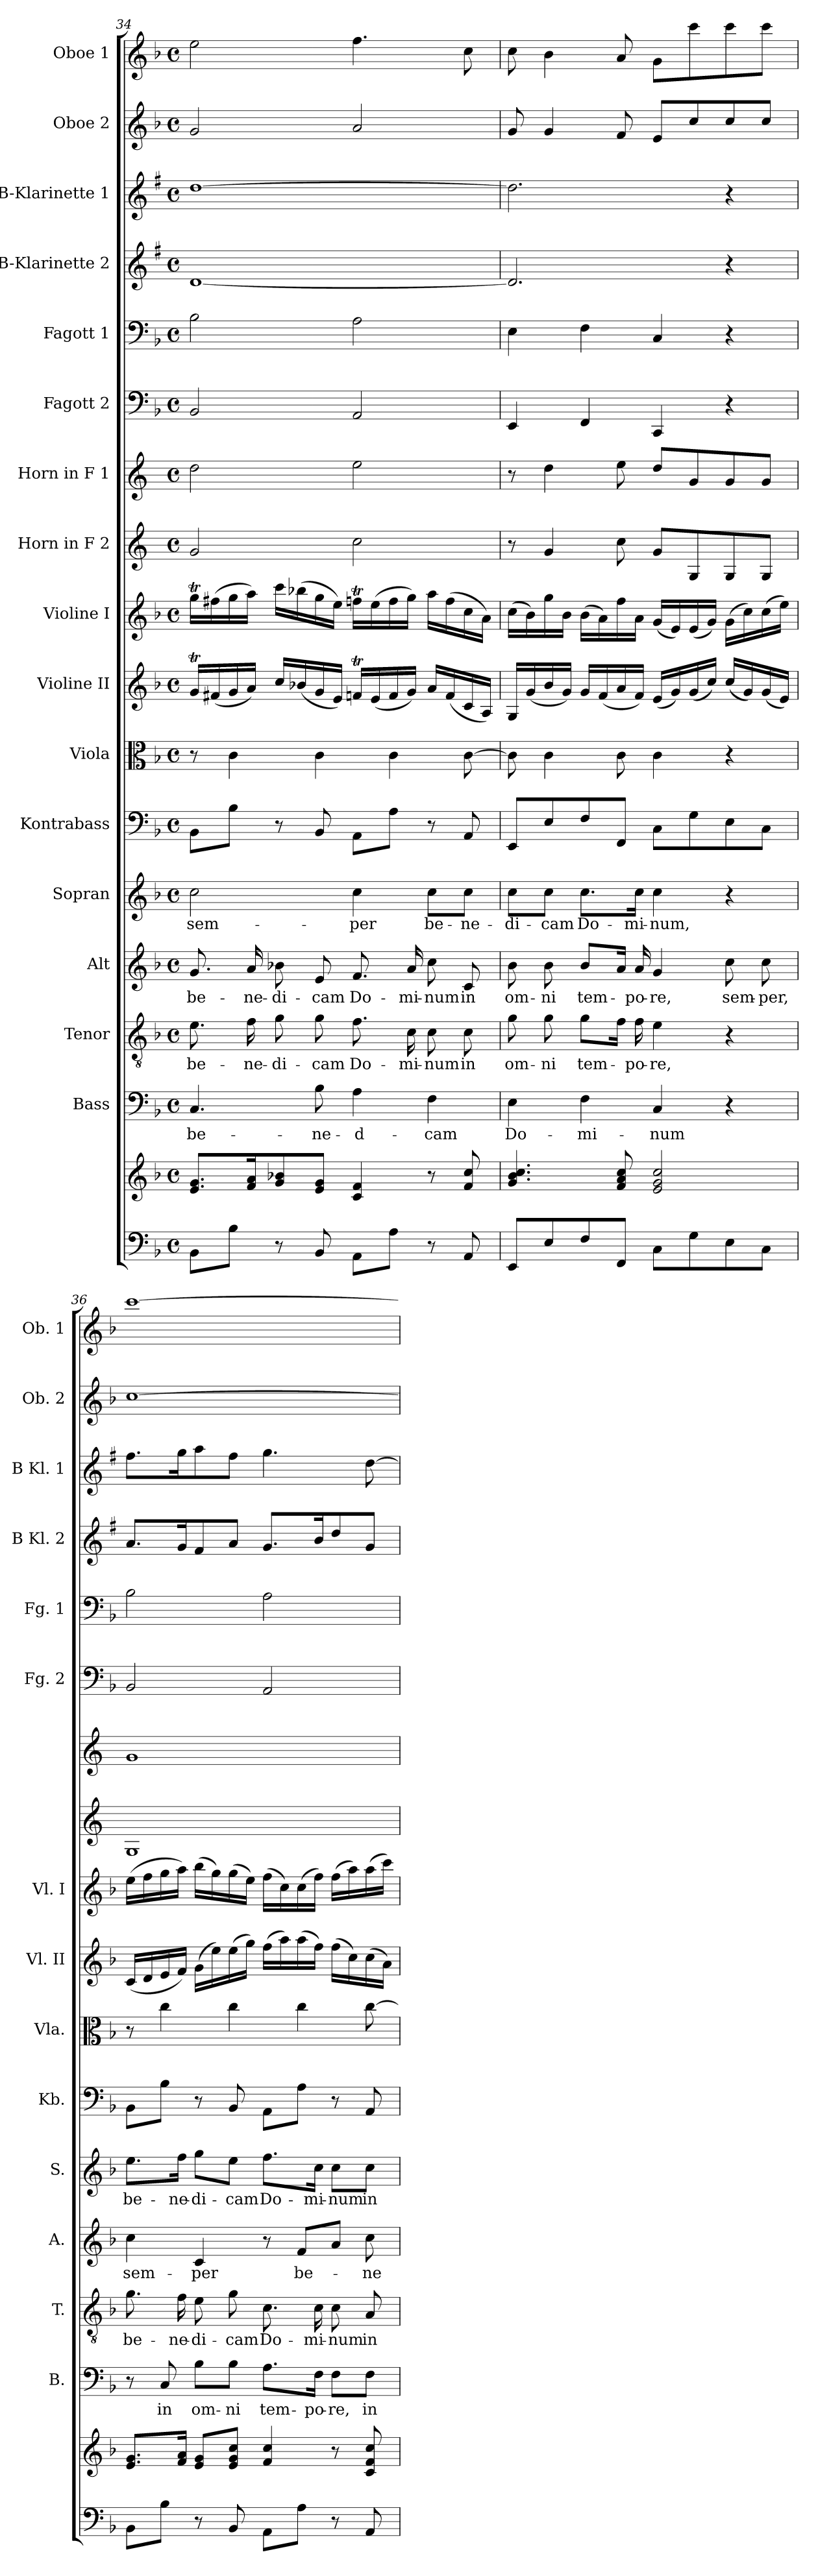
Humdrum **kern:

**kern	**kern	**kern	**text	**kern	**text	**kern	**text	**kern	**text	**kern	**kern	**kern	**kern	**kern	**kern	**kern	**kern	**kern	**kern	**kern	**kern
*part17	*part17	*part16	*part16	*part15	*part15	*part14	*part14	*part13	*part13	*part12	*part11	*part10	*part9	*part8	*part7	*part6	*part5	*part4	*part3	*part2	*part1
*staff18	*staff17	*staff16	*staff16	*staff15	*staff15	*staff14	*staff14	*staff13	*staff13	*staff12	*staff11	*staff10	*staff9	*staff8	*staff7	*staff6	*staff5	*staff4	*staff3	*staff2	*staff1
*	*	*I"Bass	*	*I"Tenor	*	*I"Alt	*	*I"Sopran	*	*I"Kontrabass	*I"Viola	*I"Violine II	*I"Violine I	*I"Horn in F 2	*I"Horn in F 1	*I"Fagott 2	*I"Fagott 1	*I"B-Klarinette 2	*I"B-Klarinette 1	*I"Oboe 2	*I"Oboe 1
*	*	*I'B.	*	*I'T.	*	*I'A.	*	*I'S.	*	*I'Kb.	*I'Vla.	*I'Vl. II	*I'Vl. I	*	*	*I'Fg. 2	*I'Fg. 1	*I'B Kl. 2	*I'B Kl. 1	*I'Ob. 2	*I'Ob. 1
*clefF4	*clefG2	*clefF4	*	*clefGv2	*	*clefG2	*	*clefG2	*	*clefF4	*clefC3	*clefG2	*clefG2	*clefG2	*clefG2	*clefF4	*clefF4	*clefG2	*clefG2	*clefG2	*clefG2
*	*	*	*	*	*	*	*	*	*	*ITrd7c12	*	*	*	*ITrd4c7	*ITrd4c7	*	*	*ITrd1c2	*ITrd1c2	*	*
*k[b-]	*k[b-]	*k[b-]	*	*k[b-]	*	*k[b-]	*	*k[b-]	*	*k[b-]	*k[b-]	*k[b-]	*k[b-]	*k[b-]	*k[b-]	*k[b-]	*k[b-]	*k[b-]	*k[b-]	*k[b-]	*k[b-]
*F:	*F:	*F:	*	*F:	*	*F:	*	*F:	*	*F:	*F:	*F:	*F:	*F:	*F:	*F:	*F:	*F:	*F:	*F:	*F:
*M4/4	*M4/4	*M4/4	*	*M4/4	*	*M4/4	*	*M4/4	*	*M4/4	*M4/4	*M4/4	*M4/4	*M4/4	*M4/4	*M4/4	*M4/4	*M4/4	*M4/4	*M4/4	*M4/4
*met(c)	*met(c)	*met(c)	*	*met(c)	*	*met(c)	*	*met(c)	*	*met(c)	*met(c)	*met(c)	*met(c)	*met(c)	*met(c)	*met(c)	*met(c)	*met(c)	*met(c)	*met(c)	*met(c)
=34	=34	=34	=34	=34	=34	=34	=34	=34	=34	=34	=34	=34	=34	=34	=34	=34	=34	=34	=34	=34	=34
!	!	!	!LO:LY:b	!	!LO:LY:b	!	!LO:LY:b	!	!LO:LY:b	!	!	!	!	!	!	!	!	!	!	!	!
8BB-\L	8.e/ 8.g/L	4.C/	be-	8.e\	be-	8.g/	be-	2cc\	sem-	8BBB-\L	8r	16gT/LL	16ggT\LL	2c/	2g\	2BB-/	2B-\	[1c	[1cc	2g/	2ee\
.	.	.	.	.	.	.	.	.	.	.	.	(<16f#X/	(>16ff#X\	.	.	.	.	.	.	.	.
8B-\J	.	.	.	.	.	.	.	.	.	8BB-\J	4c\	16g/	16gg\	.	.	.	.	.	.	.	.
!	!	!	!	!	!LO:LY:b	!	!LO:LY:b	!	!	!	!	!	!	!	!	!	!	!	!	!	!
.	16f/ 16a/k	.	.	16f\	-ne-	16a/	-ne-	.	.	.	.	16a/JJ)	16aa\JJ)	.	.	.	.	.	.	.	.
!	!	!	!	!	!LO:LY:b	!	!LO:LY:b	!	!	!	!	!	!	!	!	!	!	!	!	!	!
8r	8g/ 8b-X/	.	.	8g\	-di-	8b-X\	-di-	.	.	8r	.	16cc/LL	16ccc\LL	.	.	.	.	.	.	.	.
.	.	.	.	.	.	.	.	.	.	.	.	(<16b-X/	(>16bb-X\	.	.	.	.	.	.	.	.
!	!	!	!LO:LY:b	!	!LO:LY:b	!	!LO:LY:b	!	!	!	!	!	!	!	!	!	!	!	!	!	!
8BB-/	8e/ 8g/J	8B-\	-ne-	8g\	-cam	8e/	-cam	.	.	8BBB-/	4c\	16g/	16gg\	.	.	.	.	.	.	.	.
.	.	.	.	.	.	.	.	.	.	.	.	16e/JJ)	16ee\JJ)	.	.	.	.	.	.	.	.
!	!	!	!LO:LY:b	!	!LO:LY:b	!	!LO:LY:b	!	!LO:LY:b	!	!	!	!	!	!	!	!	!	!	!	!
8AA\L	4c/ 4f/	4A\	-d-	8.f\	Do-	8.f/	Do-	4cc\	-per	8AAA\L	.	16fnT/LL	16ffnT\LL	2f\	2a\	2AA/	2A\	.	.	2a/	4.ff\
.	.	.	.	.	.	.	.	.	.	.	.	(<16e/	(>16ee\	.	.	.	.	.	.	.	.
8A\J	.	.	.	.	.	.	.	.	.	8AA\J	4c\	16f/	16ff\	.	.	.	.	.	.	.	.
!	!	!	!	!	!LO:LY:b	!	!LO:LY:b	!	!	!	!	!	!	!	!	!	!	!	!	!	!
.	.	.	.	16c\	-mi-	16a/	-mi-	.	.	.	.	16g/JJ)	16gg\JJ)	.	.	.	.	.	.	.	.
!	!	!	!LO:LY:b	!	!LO:LY:b	!	!LO:LY:b	!	!LO:LY:b	!	!	!	!	!	!	!	!	!	!	!	!
8r	8r	4F\	-cam	8c\	-num	8cc\	-num	8cc\L	be-	8r	.	16a/LL	16aa\LL	.	.	.	.	.	.	.	.
.	.	.	.	.	.	.	.	.	.	.	.	(<16f/	(>16ff\	.	.	.	.	.	.	.	.
!	!	!	!	!	!LO:LY:b	!	!LO:LY:b	!	!LO:LY:b	!	!	!	!	!	!	!	!	!	!	!	!
8AA/	8f/ 8cc/	.	.	8c\	in	8c/	in	8cc\J	-ne-	8AAA/	[8c\	16c/	16cc\	.	.	.	.	.	.	.	8cc\
.	.	.	.	.	.	.	.	.	.	.	.	16A/JJ)	16a\JJ)	.	.	.	.	.	.	.	.
!!LO:PB:g=z
=35	=35	=35	=35	=35	=35	=35	=35	=35	=35	=35	=35	=35	=35	=35	=35	=35	=35	=35	=35	=35	=35
!	!	!	!LO:LY:b	!	!LO:LY:b	!	!LO:LY:b	!	!LO:LY:b	!	!	!	!	!	!	!	!	!	!	!	!
8EE/L	4.g/ 4.b-/ 4.cc/	4E\	Do-	8g\	om-	8b-\	om-	8cc\L	-di-	8EEE/L	8c\]	16G/LL	(>16cc\LL	8r	8r	4EE/	4E\	2.c/]	2.cc\]	8g/	8cc\
.	.	.	.	.	.	.	.	.	.	.	.	(<16g/	16b-\)	.	.	.	.	.	.	.	.
!	!	!	!	!	!LO:LY:b	!	!LO:LY:b	!	!LO:LY:b	!	!	!	!	!	!	!	!	!	!	!	!
8E/	.	.	.	8g\	-ni	8b-\	-ni	8cc\J	-cam	8EE/	4c\	16b-/	16gg\	4c/	4g\	.	.	.	.	4g/	4b-\
.	.	.	.	.	.	.	.	.	.	.	.	16g/JJ)	16b-\JJ	.	.	.	.	.	.	.	.
!	!	!	!LO:LY:b	!	!LO:LY:b	!	!LO:LY:b	!	!LO:LY:b	!	!	!	!	!	!	!	!	!	!	!	!
8F/	.	4F\	-mi-	8g\L	tem-	8b-/L	tem-	8.cc\L	Do-	8FF/	.	16g/LL	(>16b-\LL	.	.	4FF/	4F\	.	.	.	.
.	.	.	.	.	.	.	.	.	.	.	.	(<16f/	16a\)	.	.	.	.	.	.	.	.
8FF/J	8f/ 8a/ 8cc/	.	.	16f\Jk	.	16a/Jk	.	.	.	8FFF/J	8c\	16a/	16ff\	8f\	8a\	.	.	.	.	8f/	8a/
!	!	!	!	!	!LO:LY:b	!	!LO:LY:b	!	!LO:LY:b	!	!	!	!	!	!	!	!	!	!	!	!
.	.	.	.	16f\	-po-	16a/	-po-	16cc\Jk	-mi-	.	.	16f/JJ)	16a\JJ	.	.	.	.	.	.	.	.
!	!	!	!LO:LY:b	!	!LO:LY:b	!	!LO:LY:b	!	!LO:LY:b	!	!	!	!	!	!	!	!	!	!	!	!
8C\L	2e/ 2g/ 2cc/	4C/	-num	4e\	-re,	4g/	-re,	4cc\	-num,	8CC\L	4c\	(<16e/LL	(<16g/LL	8c/L	8g/L	4CC/	4C/	.	.	8e/L	8g\L
.	.	.	.	.	.	.	.	.	.	.	.	16g/)	16e/)	.	.	.	.	.	.	.	.
8G\	.	.	.	.	.	.	.	.	.	8GG\	.	(<16g/	(<16e/	8C/	8c/	.	.	.	.	8cc/	8ccc\
.	.	.	.	.	.	.	.	.	.	.	.	16cc/JJ)	16g/JJ)	.	.	.	.	.	.	.	.
!	!	!	!	!	!	!	!LO:LY:b	!	!	!	!	!	!	!	!	!	!	!	!	!	!
8E\	.	4r	.	4r	.	8cc\	sem-	4r	.	8EE\	4r	(<16cc/LL	(>16g\LL	8C/	8c/	4r	4r	4r	4r	8cc/	8ccc\
.	.	.	.	.	.	.	.	.	.	.	.	16g/)	16cc\)	.	.	.	.	.	.	.	.
!	!	!	!	!	!	!	!LO:LY:b	!	!	!	!	!	!	!	!	!	!	!	!	!	!
8C\J	.	.	.	.	.	8cc\	-per,	.	.	8CC\J	.	(<16g/	(>16cc\	8C/J	8c/J	.	.	.	.	8cc/J	8ccc\J
.	.	.	.	.	.	.	.	.	.	.	.	16e/JJ)	16ee\JJ)	.	.	.	.	.	.	.	.
=36	=36	=36	=36	=36	=36	=36	=36	=36	=36	=36	=36	=36	=36	=36	=36	=36	=36	=36	=36	=36	=36
!	!	!	!	!	!LO:LY:b	!	!LO:LY:b	!	!LO:LY:b	!	!	!	!	!	!	!	!	!	!	!	!
8BB-\L	8.e/ 8.g/L	8r	.	8.g\	be-	4cc\	sem-	8.ee\L	be-	8BBB-\L	8r	(<16c/LL	(>16ee\LL	1C	1c	2BB-/	2B-\	8.g/L	8.ee\L	[1cc	[1ccc
.	.	.	.	.	.	.	.	.	.	.	.	16d/	16ff\	.	.	.	.	.	.	.	.
!	!	!	!LO:LY:b	!	!	!	!	!	!	!	!	!	!	!	!	!	!	!	!	!	!
8B-\J	.	8C/	in	.	.	.	.	.	.	8BB-\J	4cc\	16e/	16gg\	.	.	.	.	.	.	.	.
!	!	!	!	!	!LO:LY:b	!	!	!	!LO:LY:b	!	!	!	!	!	!	!	!	!	!	!	!
.	16f/ 16a/Jk	.	.	16f\	-ne-	.	.	16ff\Jk	-ne-	.	.	16f/JJ)	16aa\JJ)	.	.	.	.	16f/k	16ff\k	.	.
!	!	!	!LO:LY:b	!	!LO:LY:b	!	!LO:LY:b	!	!LO:LY:b	!	!	!	!	!	!	!	!	!	!	!	!
8r	8e/ 8g/L	8B-\L	om-	8e\	-di-	4c/	-per	8gg\L	-di-	8r	.	(>16g\LL	(>16bb-\LL	.	.	.	.	8e/	8gg\	.	.
.	.	.	.	.	.	.	.	.	.	.	.	16ee\)	16gg\)	.	.	.	.	.	.	.	.
!	!	!	!LO:LY:b	!	!LO:LY:b	!	!	!	!LO:LY:b	!	!	!	!	!	!	!	!	!	!	!	!
8BB-/	8e/ 8g/ 8cc/J	8B-\J	-ni	8g\	-cam	.	.	8ee\J	-cam	8BBB-/	4cc\	(>16ee\	(>16gg\	.	.	.	.	8g/J	8ee\J	.	.
.	.	.	.	.	.	.	.	.	.	.	.	16gg\JJ)	16ee\JJ)	.	.	.	.	.	.	.	.
!	!	!	!LO:LY:b	!	!LO:LY:b	!	!	!	!LO:LY:b	!	!	!	!	!	!	!	!	!	!	!	!
8AA\L	4f/ 4cc/	8.A\L	tem-	8.c\	Do-	8r	.	8.ff\L	Do-	8AAA\L	.	(>16ff\LL	(>16ff\LL	.	.	2AA/	2A\	8.f/L	4.ff\	.	.
.	.	.	.	.	.	.	.	.	.	.	.	16aa\)	16cc\)	.	.	.	.	.	.	.	.
!	!	!	!	!	!	!	!LO:LY:b	!	!	!	!	!	!	!	!	!	!	!	!	!	!
8A\J	.	.	.	.	.	8f/L	be-	.	.	8AA\J	4cc\	(>16aa\	(>16cc\	.	.	.	.	.	.	.	.
!	!	!	!LO:LY:b	!	!LO:LY:b	!	!	!	!LO:LY:b	!	!	!	!	!	!	!	!	!	!	!	!
.	.	16F\Jk	-po-	16c\	-mi-	.	.	16cc\Jk	-mi-	.	.	16ff\JJ)	16ff\JJ)	.	.	.	.	16a/k	.	.	.
!	!	!	!LO:LY:b	!	!LO:LY:b	!	!	!	!LO:LY:b	!	!	!	!	!	!	!	!	!	!	!	!
8r	8r	8F\L	-re,	8c\	-num	8a/J	.	8cc\L	-num	8r	.	(>16ff\LL	(>16ff\LL	.	.	.	.	8cc/	.	.	.
.	.	.	.	.	.	.	.	.	.	.	.	16cc\)	16aa\)	.	.	.	.	.	.	.	.
!	!	!	!LO:LY:b	!	!LO:LY:b	!	!LO:LY:b	!	!LO:LY:b	!	!	!	!	!	!	!	!	!	!	!	!
8AA/	8c/ 8f/ 8cc/	8F\J	in	8A/	in	8cc\	-ne-	8cc\J	in	8AAA/	[8cc\	(>16cc\	(>16aa\	.	.	.	.	8f/J	[8cc\	.	.
.	.	.	.	.	.	.	.	.	.	.	.	16a\JJ)	16ccc\JJ)	.	.	.	.	.	.	.	.
=	=	=	=	=	=	=	=	=	=	=	=	=	=	=	=	=	=	=	=	=	=
*-	*-	*-	*-	*-	*-	*-	*-	*-	*-	*-	*-	*-	*-	*-	*-	*-	*-	*-	*-	*-	*-
